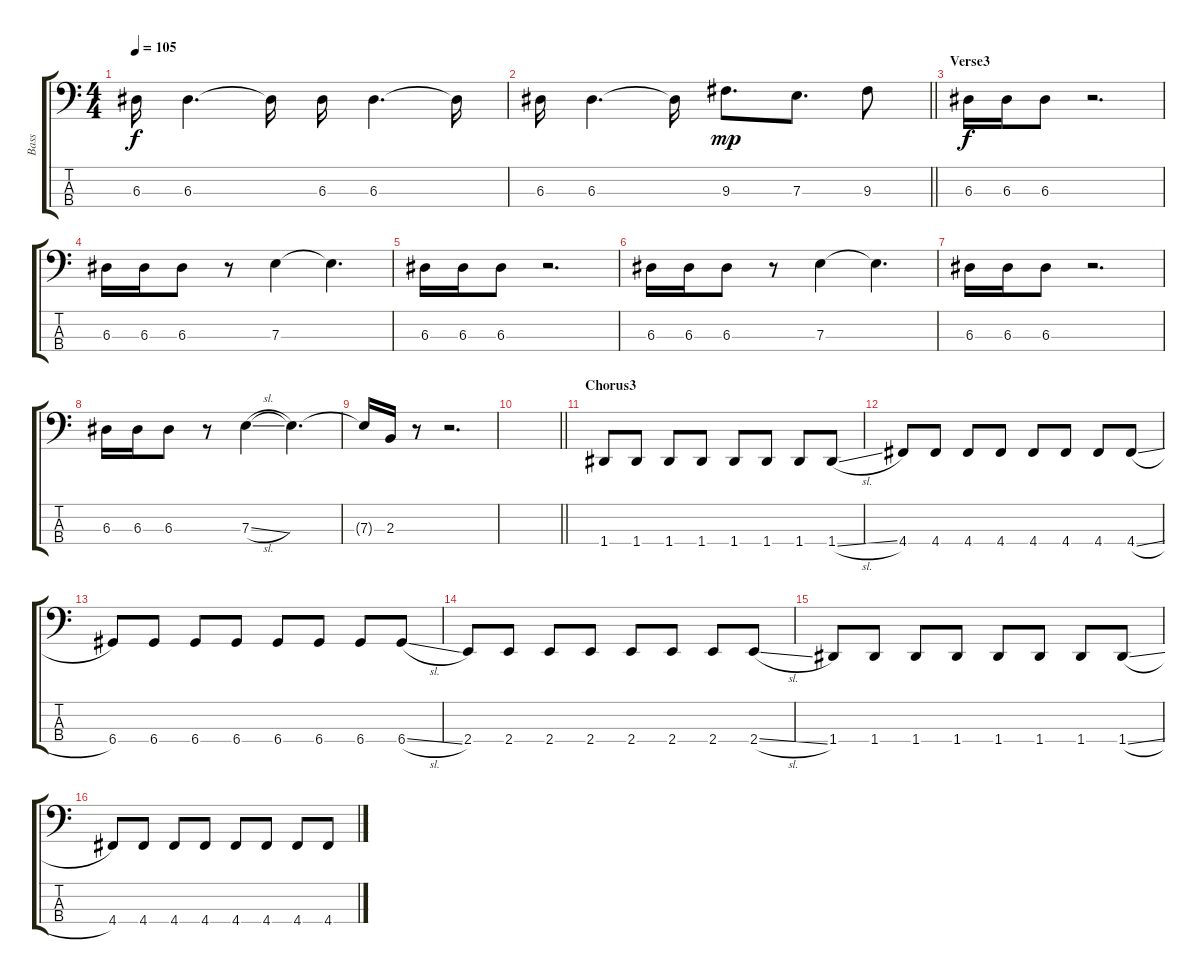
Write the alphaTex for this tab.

\track ("Bass" "Bass") {instrument electricbassfinger}
\staff {score tabs}
\tuning (G2 D2 A1 D1) {hide}
\ts (4 4)
\tempo 105
\clef f4
\ks c
6.3.16{dy f} 6.3.4{d} 6.3{t}.16 6.3.16 6.3.4{d} 6.3{t}.16 |
\barLineRight lightlight
6.3.16 6.3.4{d} 6.3{t}.16 9.3.8{d dy mp} 7.3.8{d} 9.3.8 |
\section ("" "Verse3")
6.3.16{dy f} 6.3.16 6.3.8 r.2{d} |
6.3.16 6.3.16 6.3.8 r.8 7.3.4 7.3{t}.4{d} |
6.3.16 6.3.16 6.3.8 r.2{d} |
6.3.16 6.3.16 6.3.8 r.8 7.3.4 7.3{t}.4{d} |
6.3.16 6.3.16 6.3.8 r.2{d} |
6.3.16 6.3.16 6.3.8 r.8 7.3{sl}.4 7.3{t}.4{d} |
7.3{t}.16 2.3.16 r.8 r.2{d} |
\barLineRight lightlight
|
\section ("" "Chorus3")
1.4.8 1.4.8 1.4.8 1.4.8 1.4.8 1.4.8 1.4.8 1.4{sl}.8 |
4.4.8 4.4.8 4.4.8 4.4.8 4.4.8 4.4.8 4.4.8 4.4{sl}.8 |
6.4.8 6.4.8 6.4.8 6.4.8 6.4.8 6.4.8 6.4.8 6.4{sl}.8 |
2.4.8 2.4.8 2.4.8 2.4.8 2.4.8 2.4.8 2.4.8 2.4{sl}.8 |
1.4.8 1.4.8 1.4.8 1.4.8 1.4.8 1.4.8 1.4.8 1.4{sl}.8 |
4.4.8 4.4.8 4.4.8 4.4.8 4.4.8 4.4.8 4.4.8 4.4{sl}.8
